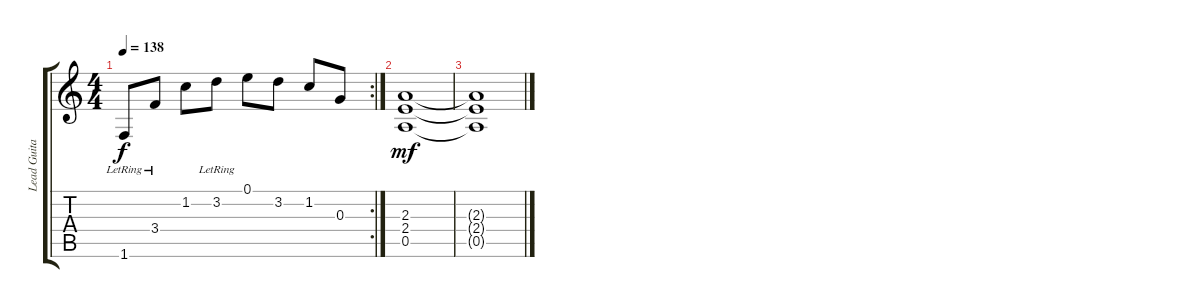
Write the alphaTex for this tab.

\track ("Lead Guitar (with addition of second gu" "Lead Guita") {instrument distortionguitar}
\staff {score tabs}
\tuning (E4 B3 G3 D3 A2 E2) {hide}
\rc 2
\ts (4 4)
\tempo 138
\clef g2
\ks c
1.6{lr}.8{dy f} 3.4{lr}.8 1.2.8 3.2{lr}.8 0.1.8 3.2.8 1.2.8 0.3.8 |
(2.3 2.4 0.5).1{dy mf} |
(2.3{t} 2.4{t} 0.5{t}).1
